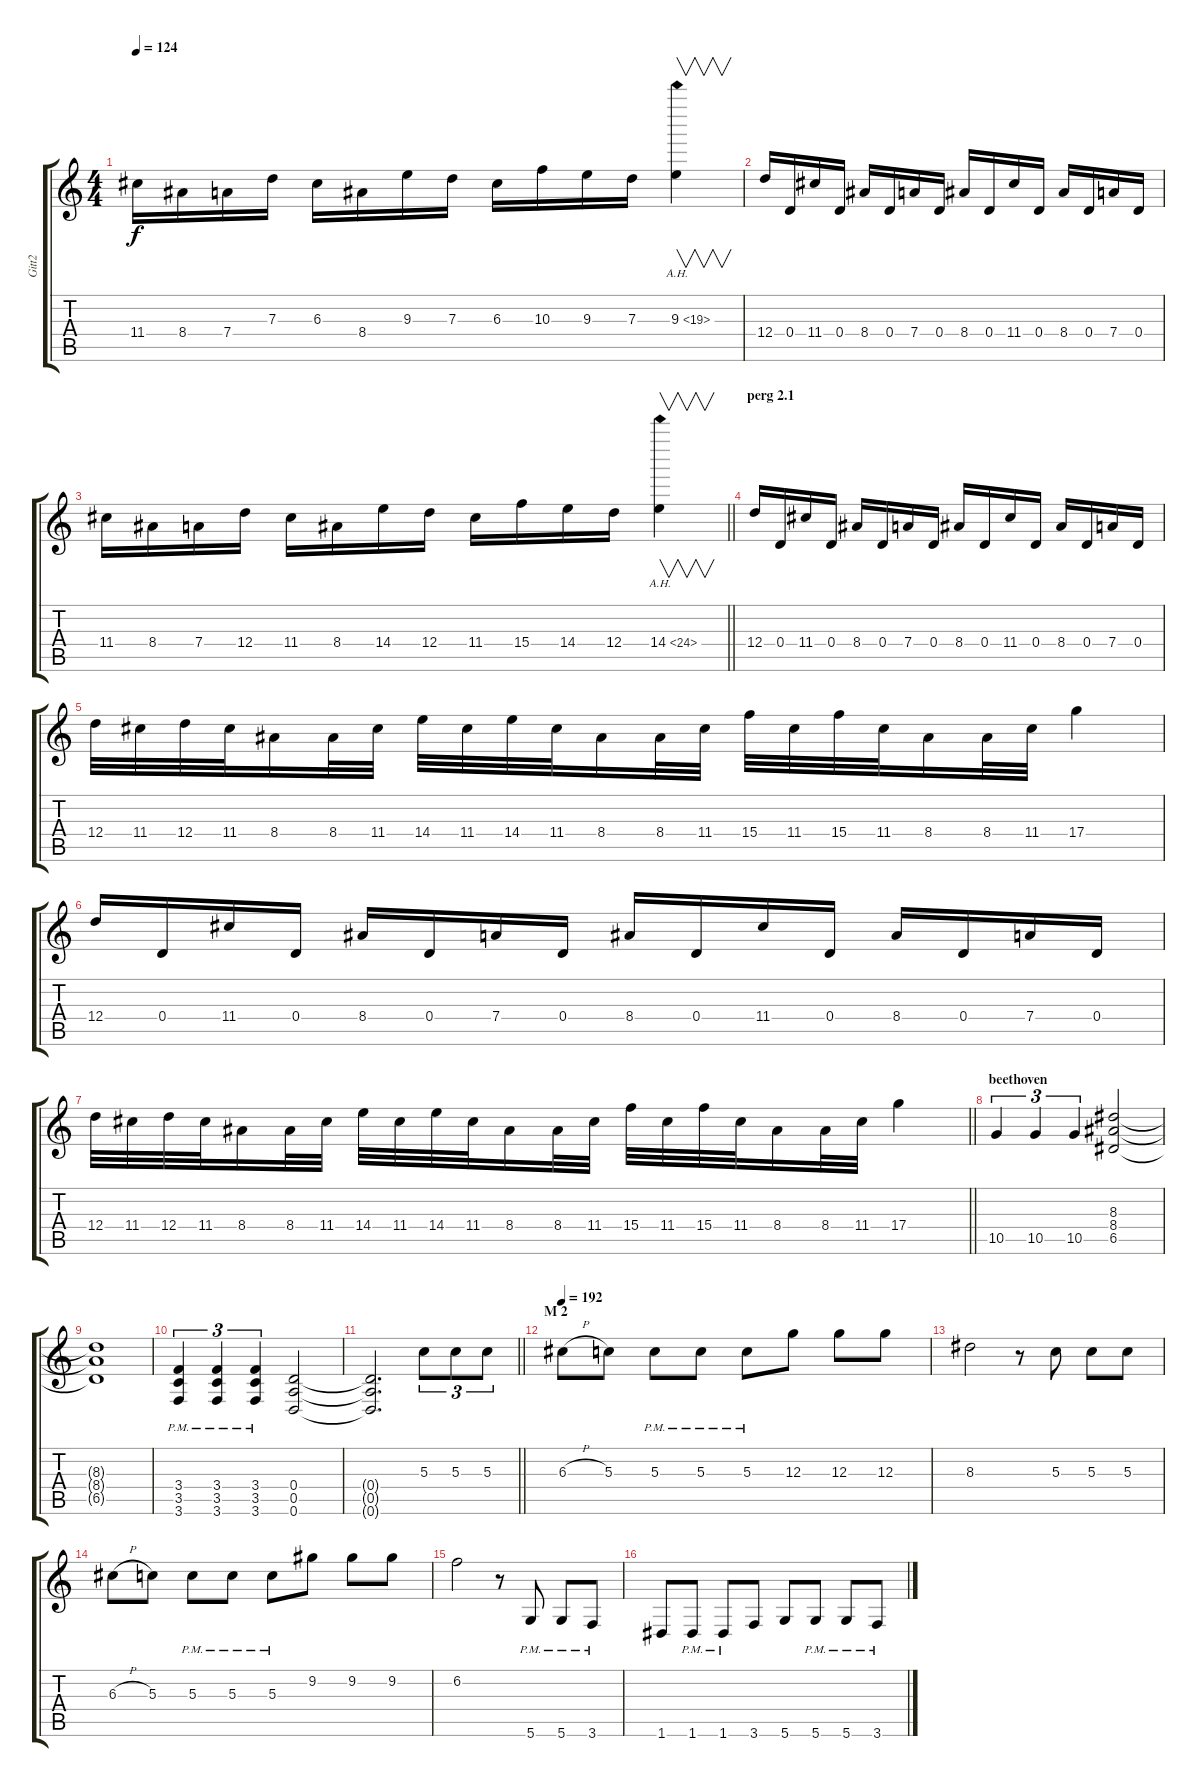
\track ("Gitt2" "Gitt2") {instrument overdrivenguitar}
\staff {score tabs}
\tuning (E4 B3 G3 D3 A2 D2) {hide}
\ts (4 4)
\tempo 124
\clef g2
\ks c
11.4.16{dy f} 8.4.16 7.4.16 7.3.16 6.3.16 8.4.16 9.3.16 7.3.16 6.3.16 10.3.16 9.3.16 7.3.16 9.3{ah 10}.4{v} |
12.4.16 0.4.16 11.4.16 0.4.16 8.4.16 0.4.16 7.4.16 0.4.16 8.4.16 0.4.16 11.4.16 0.4.16 8.4.16 0.4.16 7.4.16 0.4.16 |
\barLineRight lightlight
11.4.16 8.4.16 7.4.16 12.4.16 11.4.16 8.4.16 14.4.16 12.4.16 11.4.16 15.4.16 14.4.16 12.4.16 14.4{ah 10}.4{v} |
\section ("" "perg 2.1")
12.4.16 0.4.16 11.4.16 0.4.16 8.4.16 0.4.16 7.4.16 0.4.16 8.4.16 0.4.16 11.4.16 0.4.16 8.4.16 0.4.16 7.4.16 0.4.16 |
12.4.32 11.4.32 12.4.32 11.4.32 8.4.16 8.4.32 11.4.32 14.4.32 11.4.32 14.4.32 11.4.32 8.4.16 8.4.32 11.4.32 15.4.32 11.4.32 15.4.32 11.4.32 8.4.16 8.4.32 11.4.32 17.4.4 |
12.4.16 0.4.16 11.4.16 0.4.16 8.4.16 0.4.16 7.4.16 0.4.16 8.4.16 0.4.16 11.4.16 0.4.16 8.4.16 0.4.16 7.4.16 0.4.16 |
\barLineRight lightlight
12.4.32 11.4.32 12.4.32 11.4.32 8.4.16 8.4.32 11.4.32 14.4.32 11.4.32 14.4.32 11.4.32 8.4.16 8.4.32 11.4.32 15.4.32 11.4.32 15.4.32 11.4.32 8.4.16 8.4.32 11.4.32 17.4.4 |
\section ("" "beethoven")
10.5.4{tu (3 2)} 10.5.4{tu (3 2)} 10.5.4{tu (3 2)} (8.3 8.4 6.5).2 |
(8.3{t} 8.4{t} 6.5{t}).1 |
(3.4{pm} 3.5{pm} 3.6{pm}).4{tu (3 2)} (3.4{pm} 3.5{pm} 3.6{pm}).4{tu (3 2)} (3.4{pm} 3.5{pm} 3.6{pm}).4{tu (3 2)} (0.4 0.5 0.6).2 |
\barLineRight lightlight
(0.4{t} 0.5{t} 0.6{t}).2{d} 5.3.8{tu (3 2)} 5.3.8{tu (3 2)} 5.3.8{tu (3 2)} |
\section ("" "M 2")
\tempo 192
6.3{h}.8 5.3.8 5.3{pm}.8 5.3{pm}.8 5.3{pm}.8 12.3.8 12.3.8 12.3.8 |
8.3.2 r.8 5.3.8 5.3.8 5.3.8 |
6.3{h}.8 5.3.8 5.3{pm}.8 5.3{pm}.8 5.3{pm}.8 9.2.8 9.2.8 9.2.8 |
6.2.2 r.8 5.6{pm}.8 5.6{pm}.8 3.6{pm}.8 |
1.6.8 1.6{pm}.8 1.6{pm}.8 3.6.8 5.6.8 5.6{pm}.8 5.6{pm}.8 3.6{pm}.8
